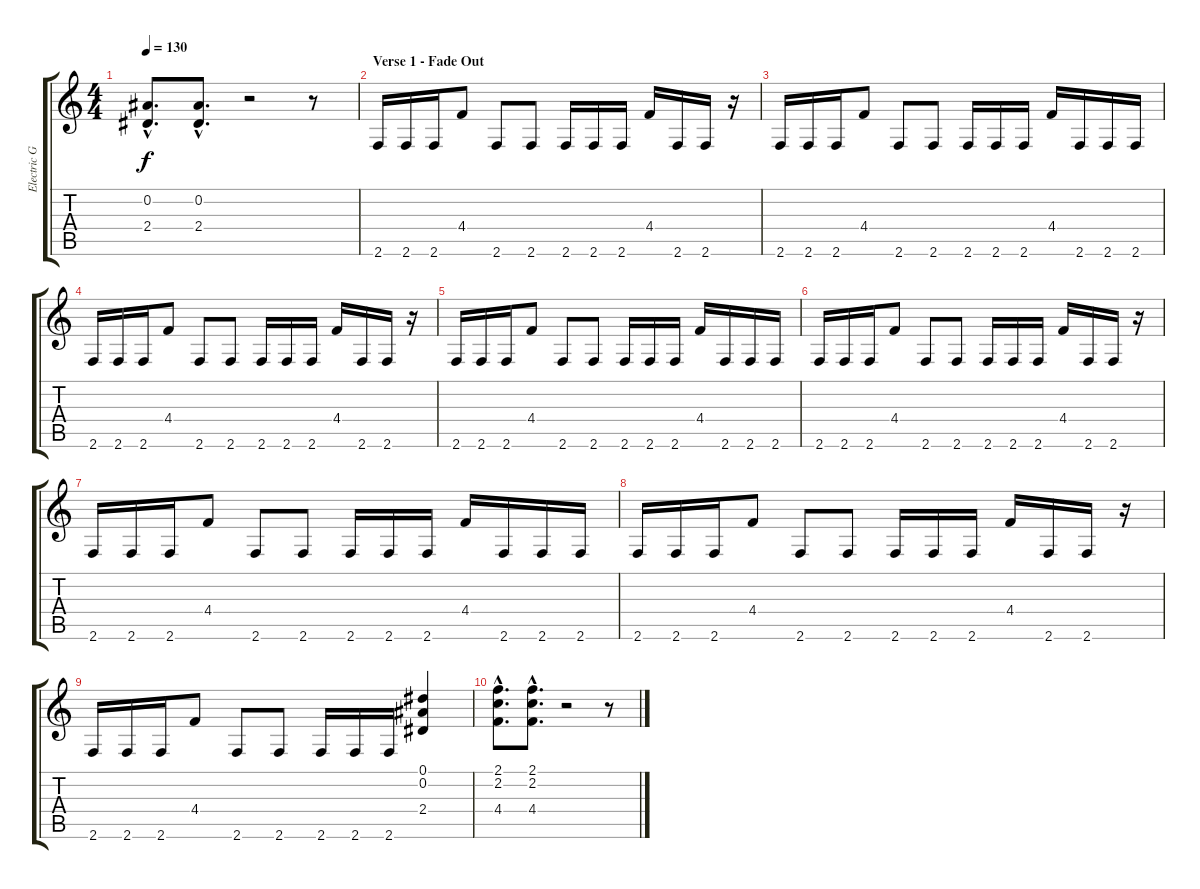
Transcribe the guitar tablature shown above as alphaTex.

\track ("Electric Guitar" "Electric G") {instrument distortionguitar}
\staff {score tabs}
\tuning (Eb4 Bb3 Gb3 Db3 Ab2 Eb2) {hide}
\ts (4 4)
\tempo 130
\clef g2
\ks c
(0.2{hac} 2.4{hac}).8{d dy f} (0.2{hac} 2.4{hac}).8{d} r.2 r.8 |
\section ("" "Verse 1 - Fade Out")
2.6.16 2.6.16 2.6.16 4.4.8 2.6.8 2.6.8 2.6.16 2.6.16 2.6.16 4.4.16 2.6.16 2.6.16 r.16 |
2.6.16 2.6.16 2.6.16 4.4.8 2.6.8 2.6.8 2.6.16 2.6.16 2.6.16 4.4.16 2.6.16 2.6.16 2.6.16 |
2.6.16 2.6.16 2.6.16 4.4.8 2.6.8 2.6.8 2.6.16 2.6.16 2.6.16 4.4.16 2.6.16 2.6.16 r.16 |
2.6.16 2.6.16 2.6.16 4.4.8 2.6.8 2.6.8 2.6.16 2.6.16 2.6.16 4.4.16 2.6.16 2.6.16 2.6.16 |
2.6.16 2.6.16 2.6.16 4.4.8 2.6.8 2.6.8 2.6.16 2.6.16 2.6.16 4.4.16 2.6.16 2.6.16 r.16 |
2.6.16 2.6.16 2.6.16 4.4.8 2.6.8 2.6.8 2.6.16 2.6.16 2.6.16 4.4.16 2.6.16 2.6.16 2.6.16 |
2.6.16 2.6.16 2.6.16 4.4.8 2.6.8 2.6.8 2.6.16 2.6.16 2.6.16 4.4.16 2.6.16 2.6.16 r.16 |
2.6.16 2.6.16 2.6.16 4.4.8 2.6.8 2.6.8 2.6.16 2.6.16 2.6.16 (0.1 0.2 2.4).4 |
(2.1{hac} 2.2{hac} 4.4{hac}).8{d} (2.1{hac} 2.2{hac} 4.4{hac}).8{d} r.2 r.8
